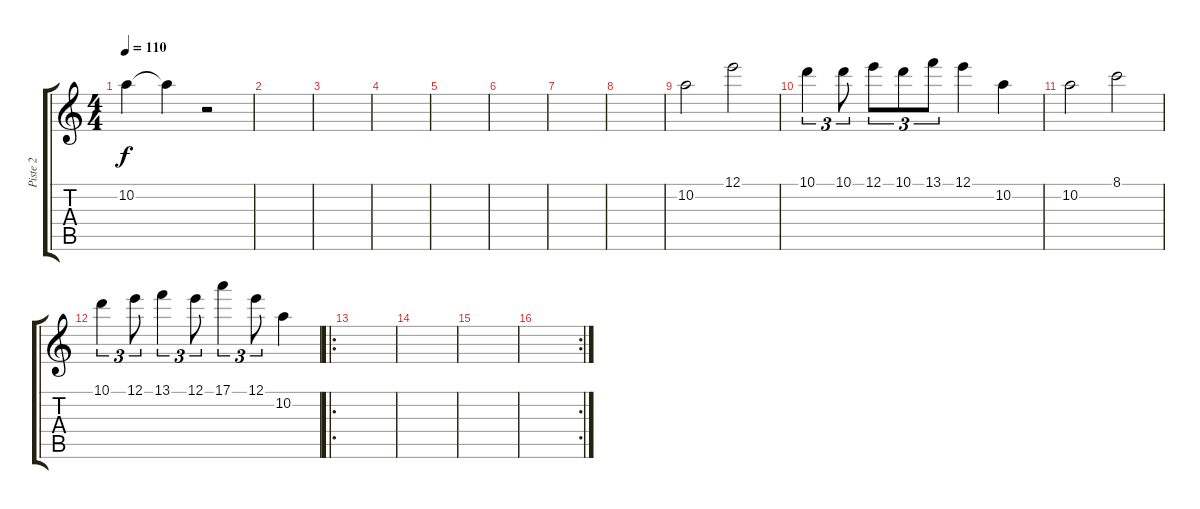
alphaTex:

\track ("Piste 2" "Piste 2") {instrument distortionguitar}
\staff {score tabs}
\tuning (E4 B3 G3 D3 A2 E2) {hide}
\ts (4 4)
\tempo 110
\clef g2
\ks c
10.2.4{dy f} 10.2{t}.4{volume 0} r.2 |
|
|
|
|
|
|
|
10.2.2 12.1.2 |
10.1.4{tu (3 2)} 10.1.8{tu (3 2)} 12.1.8{tu (3 2)} 10.1.8{tu (3 2)} 13.1.8{tu (3 2)} 12.1.4 10.2.4 |
10.2.2 8.1.2 |
10.1.4{tu (3 2)} 12.1.8{tu (3 2)} 13.1.4{tu (3 2)} 12.1.8{tu (3 2)} 17.1.4{tu (3 2)} 12.1.8{tu (3 2)} 10.2.4 |
\ro
|
|
|
\rc 2
